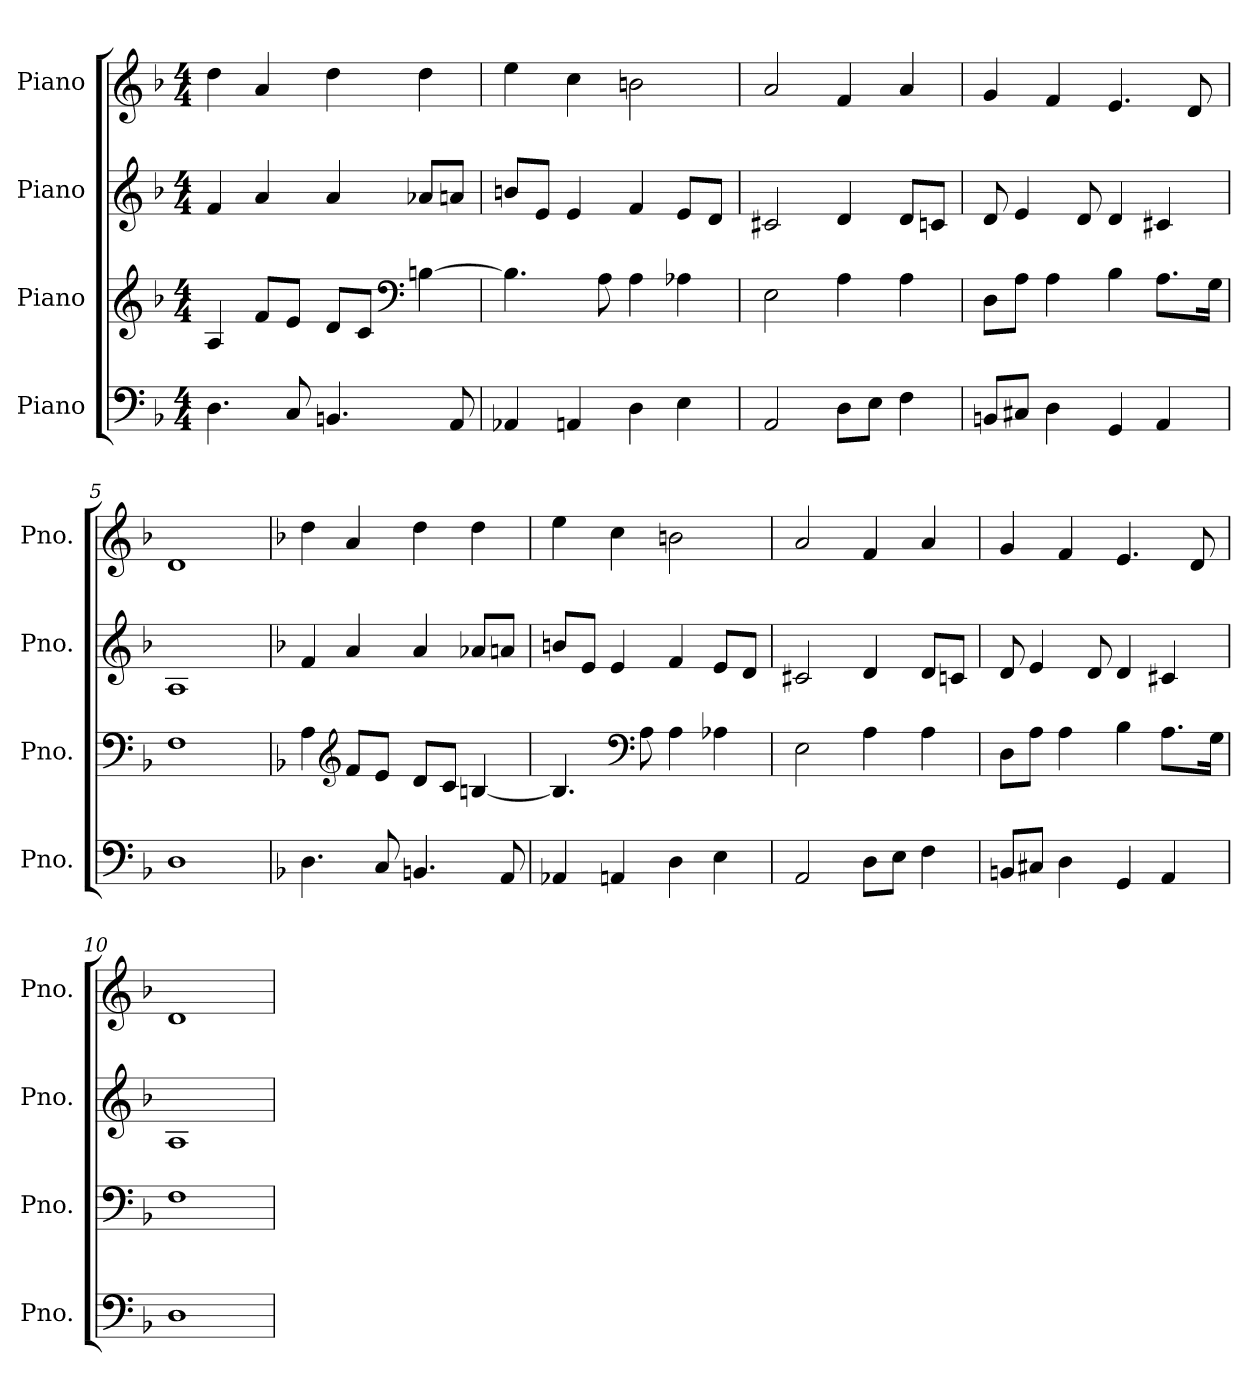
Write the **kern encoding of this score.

**kern	**kern	**kern	**kern
*part4	*part3	*part2	*part1
*staff4	*staff3	*staff2	*staff1
*I"Piano	*I"Piano	*I"Piano	*I"Piano
*I'Pno.	*I'Pno.	*I'Pno.	*I'Pno.
*clefF4	*clefG2	*clefG2	*clefG2
*k[b-]	*k[b-]	*k[b-]	*k[b-]
*M4/4	*M4/4	*M4/4	*M4/4
*MM120	*MM120	*MM120	*MM120
=1	=1	=1	=1
4.D\	4A/	4f/	4dd\
.	8f/L	4a/	4a/
8C/	8e/J	.	.
4.BBn/	8d/L	4a/	4dd\
.	8c/J	.	.
*	*clefF4	*	*
.	[4Bn\	8a-X/L	4dd\
8AA/	.	8an/J	.
=2	=2	=2	=2
4AA-X/	4.B\]	8bn/L	4ee\
.	.	8e/J	.
4AAn/	.	4e/	4cc\
.	8A\	.	.
4D\	4A\	4f/	2bn\
4E\	4A-X\	8e/L	.
.	.	8d/J	.
=3	=3	=3	=3
2AA/	2E\	2c#X/	2a/
8D\L	4A\	4d/	4f/
8E\J	.	.	.
4F\	4A\	8d/L	4a/
.	.	8cn/J	.
=4	=4	=4	=4
8BBn/L	8D\L	8d/	4g/
8C#X/J	8A\J	4e/	.
4D\	4A\	.	4f/
.	.	8d/	.
4GG/	4B-\	4d/	4.e/
4AA/	8.A\L	4c#X/	.
.	.	.	8d/
.	16G\Jk	.	.
=5	=5	=5	=5
1D	1F	1A	1d
!!LO:LB:g=z
=6	=6	=6	=6
*k[b-]	*k[b-]	*k[b-]	*k[b-]
4.D\	4A\	4f/	4dd\
*	*clefG2	*	*
.	8f/L	4a/	4a/
8C/	8e/J	.	.
4.BBn/	8d/L	4a/	4dd\
.	8c/J	.	.
.	[4Bn/	8a-X/L	4dd\
8AA/	.	8an/J	.
=7	=7	=7	=7
4AA-X/	4.B/]	8bn/L	4ee\
.	.	8e/J	.
4AAn/	.	4e/	4cc\
*	*clefF4	*	*
.	8A\	.	.
4D\	4A\	4f/	2bn\
4E\	4A-X\	8e/L	.
.	.	8d/J	.
=8	=8	=8	=8
2AA/	2E\	2c#X/	2a/
8D\L	4A\	4d/	4f/
8E\J	.	.	.
4F\	4A\	8d/L	4a/
.	.	8cn/J	.
=9	=9	=9	=9
8BBn/L	8D\L	8d/	4g/
8C#X/J	8A\J	4e/	.
4D\	4A\	.	4f/
.	.	8d/	.
4GG/	4B-\	4d/	4.e/
4AA/	8.A\L	4c#X/	.
.	.	.	8d/
.	16G\Jk	.	.
=10	=10	=10	=10
1D	1F	1A	1d
=	=	=	=
*-	*-	*-	*-
